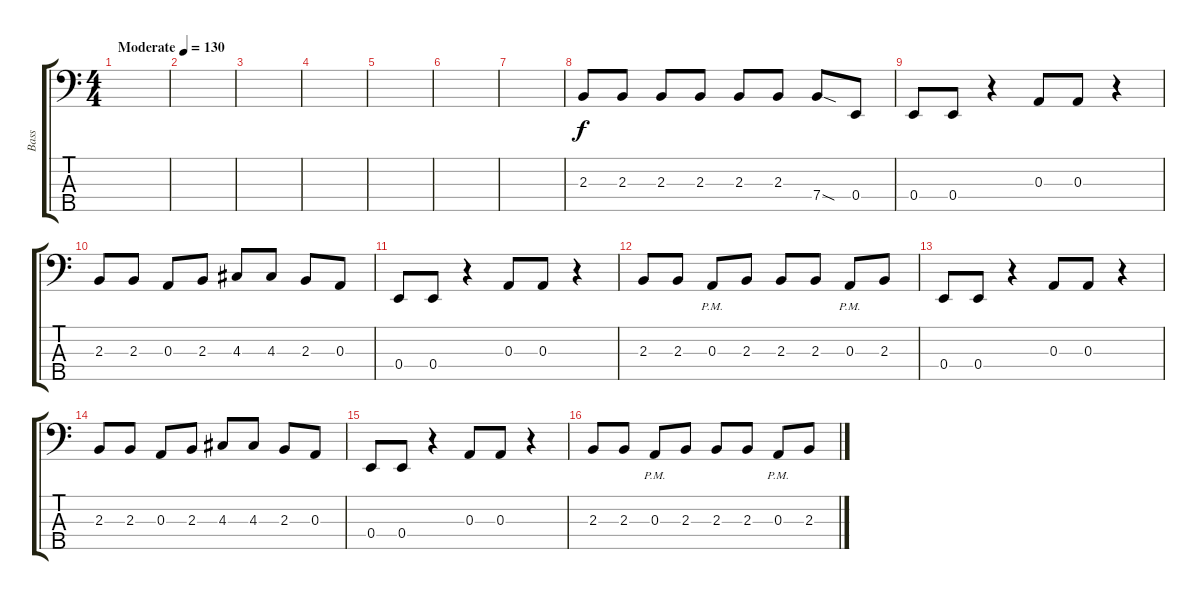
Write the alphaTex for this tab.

\track ("Bass" "Bass") {instrument electricbassfinger}
\staff {score tabs}
\tuning (G2 D2 A1 E1 B0) {hide}
\ts (4 4)
\tempo (130 "Moderate")
\clef f4
\ks c
|
|
|
|
|
|
|
2.3.8 2.3.8 2.3.8 2.3.8 2.3.8 2.3.8 7.4{sod}.8 0.4.8 |
0.4.8 0.4.8 r.4 0.3.8 0.3.8 r.4 |
2.3.8 2.3.8 0.3.8 2.3.8 4.3.8 4.3.8 2.3.8 0.3.8 |
0.4.8 0.4.8 r.4 0.3.8 0.3.8 r.4 |
2.3.8 2.3.8 0.3{pm}.8 2.3.8 2.3.8 2.3.8 0.3{pm}.8 2.3.8 |
0.4.8 0.4.8 r.4 0.3.8 0.3.8 r.4 |
2.3.8 2.3.8 0.3.8 2.3.8 4.3.8 4.3.8 2.3.8 0.3.8 |
0.4.8 0.4.8 r.4 0.3.8 0.3.8 r.4 |
2.3.8 2.3.8 0.3{pm}.8 2.3.8 2.3.8 2.3.8 0.3{pm}.8 2.3.8
